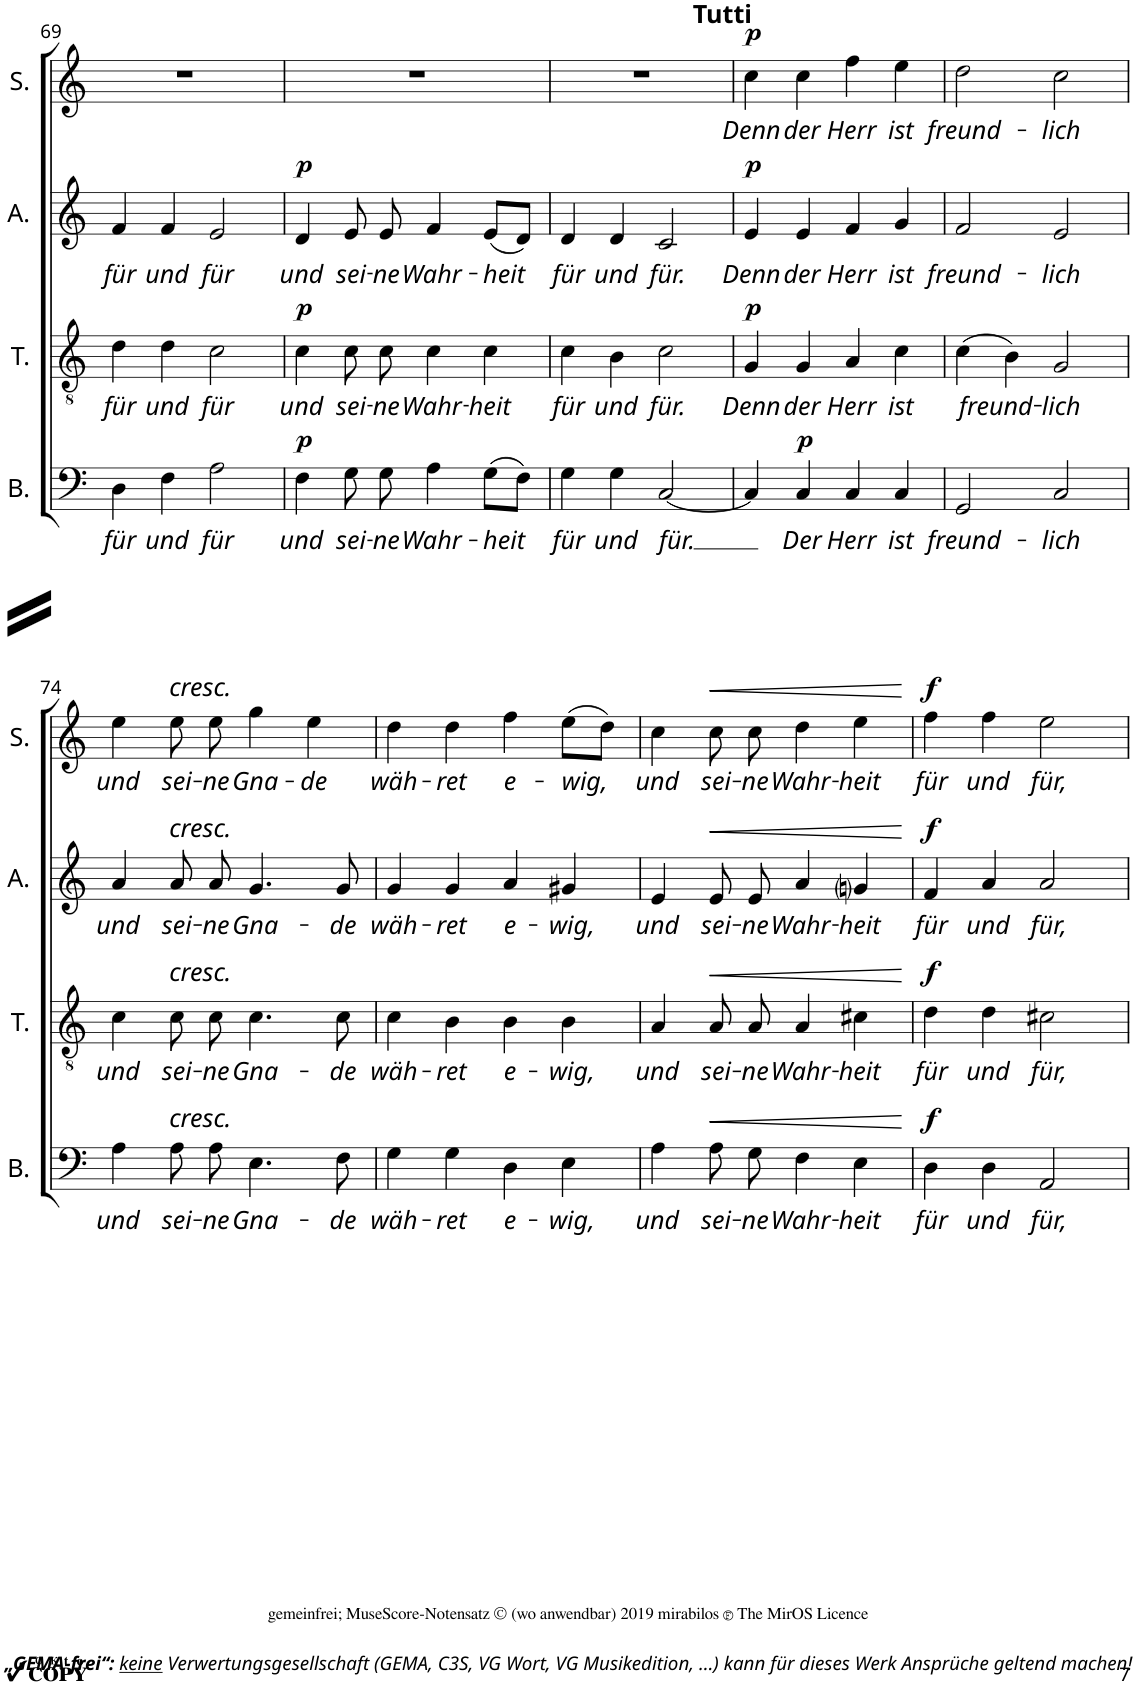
**kern	**text	**dynam	**kern	**text	**dynam	**kern	**text	**dynam	**kern	**text	**dynam
*part4	*part4	*part4	*part3	*part3	*part3	*part2	*part2	*part2	*part1	*part1	*part1
*staff4	*staff4	*staff4	*staff3	*staff3	*staff3	*staff2	*staff2	*staff2	*staff1	*staff1	*staff1
*I"Baß	*	*	*I"Tenor	*	*	*I"Alt	*	*	*I"Sopran	*	*
*I'B.	*	*	*I'T.	*	*	*I'A.	*	*	*I'S.	*	*
!!LO:PB:g=z
*clefF4	*	*	*clefGv2	*	*	*clefG2	*	*	*clefG2	*	*
*k[]	*	*	*k[]	*	*	*k[]	*	*	*k[]	*	*
*M4/4	*	*	*M4/4	*	*	*M4/4	*	*	*M4/4	*	*
*met(c)	*	*	*met(c)	*	*	*met(c)	*	*	*met(c)	*	*
=69	=69	=69	=69	=69	=69	=69	=69	=69	=69	=69	=69
!	!LO:LY:b	!	!	!LO:LY:b	!	!	!LO:LY:b	!	!	!	!
4D\	für	.	4d\	für	.	4f/	für	.	1r	.	.
!	!LO:LY:b	!	!	!LO:LY:b	!	!	!LO:LY:b	!	!	!	!
4F\	und	.	4d\	und	.	4f/	und	.	.	.	.
!	!LO:LY:b	!	!	!LO:LY:b	!	!	!LO:LY:b	!	!	!	!
2A\	für	.	2c\	für	.	2e/	für	.	.	.	.
=70	=70	=70	=70	=70	=70	=70	=70	=70	=70	=70	=70
!	!LO:LY:b	!LO:DY:a	!	!LO:LY:b	!LO:DY:a	!	!LO:LY:b	!LO:DY:a	!	!	!
4F\	und	p	4c\	und	p	4d/	und	p	1r	.	.
!	!LO:LY:b	!	!	!LO:LY:b	!	!	!LO:LY:b	!	!	!	!
8G\	sei-	.	8c\L	sei-	.	8e/	sei-	.	.	.	.
!	!LO:LY:b	!	!	!LO:LY:b	!	!	!LO:LY:b	!	!	!	!
8G\	-ne	.	8c\J	-ne	.	8e/	-ne	.	.	.	.
!	!LO:LY:b	!	!	!LO:LY:b	!	!	!LO:LY:b	!	!	!	!
4A\	Wahr-	.	4c\	Wahr-	.	4f/	Wahr-	.	.	.	.
!	!LO:LY:b	!	!	!LO:LY:b	!	!	!LO:LY:b	!	!	!	!
(8G\L	-heit	.	4c\	-heit	.	(8e/L	-heit	.	.	.	.
8F\J)	.	.	.	.	.	8d/J)	.	.	.	.	.
=71	=71	=71	=71	=71	=71	=71	=71	=71	=71	=71	=71
!	!LO:LY:b	!	!	!LO:LY:b	!	!	!LO:LY:b	!	!	!	!
4G\	für	.	4c\	für	.	4d/	für	.	1r	.	.
!	!LO:LY:b	!	!	!LO:LY:b	!	!	!LO:LY:b	!	!	!	!
4G\	und	.	4B\	und	.	4d/	und	.	.	.	.
!	!LO:LY:b	!	!	!LO:LY:b	!	!	!LO:LY:b	!	!	!	!
[2C/	für.	.	2c\	für.	.	2c/	für.	.	.	.	.
=72	=72	=72	=72	=72	=72	=72	=72	=72	=72	=72	=72
!	!	!	!	!	!	!	!	!	!LO:TX:a:B:t=Tutti	!	!
!	!	!	!	!LO:LY:b	!LO:DY:a	!	!LO:LY:b	!LO:DY:a	!	!LO:LY:b	!LO:DY:a
4C/]	.	.	4G/	Denn	p	4e/	Denn	p	4cc\	Denn	p
!	!LO:LY:b	!LO:DY:a	!	!LO:LY:b	!	!	!LO:LY:b	!	!	!LO:LY:b	!
4C/	Der	p	4G/	der	.	4e/	der	.	4cc\	der	.
!	!LO:LY:b	!	!	!LO:LY:b	!	!	!LO:LY:b	!	!	!LO:LY:b	!
4C/	Herr	.	4A/	Herr	.	4f/	Herr	.	4ff\	Herr	.
!	!LO:LY:b	!	!	!LO:LY:b	!	!	!LO:LY:b	!	!	!LO:LY:b	!
4C/	ist	.	4c\	ist	.	4g/	ist	.	4ee\	ist	.
=73	=73	=73	=73	=73	=73	=73	=73	=73	=73	=73	=73
!	!LO:LY:b	!	!	!LO:LY:b	!	!	!LO:LY:b	!	!	!LO:LY:b	!
2GG/	freund-	.	(4c\	freund-	.	2f/	freund-	.	2dd\	freund-	.
.	.	.	4B\)	.	.	.	.	.	.	.	.
!	!LO:LY:b	!	!	!LO:LY:b	!	!	!LO:LY:b	!	!	!LO:LY:b	!
2C/	-lich	.	2G/	-lich	.	2e/	-lich	.	2cc\	-lich	.
!!LO:LB:g=z
=74	=74	=74	=74	=74	=74	=74	=74	=74	=74	=74	=74
!	!LO:LY:b	!	!	!LO:LY:b	!	!	!LO:LY:b	!	!	!LO:LY:b	!
4A\	und	.	4c\	und	.	4a/	und	.	4ee\	und	.
!	!	!	!	!	!	!	!	!	!LO:TX:a:i:t=cresc.	!	!
!	!	!	!	!	!	!LO:TX:a:i:t=cresc.	!	!	!	!	!
!	!	!	!LO:TX:a:i:t=cresc.	!	!	!	!	!	!	!	!
!LO:TX:a:i:t=cresc.	!	!	!	!	!	!	!	!	!	!	!
!	!LO:LY:b	!	!	!LO:LY:b	!	!	!LO:LY:b	!	!	!LO:LY:b	!
8A\	sei-	.	8c\L	sei-	.	8a/	sei-	.	8ee\	sei-	.
!	!LO:LY:b	!	!	!LO:LY:b	!	!	!LO:LY:b	!	!	!LO:LY:b	!
8A\	-ne	.	8c\J	-ne	.	8a/	-ne	.	8ee\	-ne	.
!	!LO:LY:b	!	!	!LO:LY:b	!	!	!LO:LY:b	!	!	!LO:LY:b	!
4.E\	Gna-	.	4.c\	Gna-	.	4.g/	Gna-	.	4gg\	Gna-	.
!	!	!	!	!	!	!	!	!	!	!LO:LY:b	!
.	.	.	.	.	.	.	.	.	4ee\	-de	.
!	!LO:LY:b	!	!	!LO:LY:b	!	!	!LO:LY:b	!	!	!	!
8F\	-de	.	8c\	-de	.	8g/	-de	.	.	.	.
=75	=75	=75	=75	=75	=75	=75	=75	=75	=75	=75	=75
!	!LO:LY:b	!	!	!LO:LY:b	!	!	!LO:LY:b	!	!	!LO:LY:b	!
4G\	wäh-	.	4c\	wäh-	.	4g/	wäh-	.	4dd\	wäh-	.
!	!LO:LY:b	!	!	!LO:LY:b	!	!	!LO:LY:b	!	!	!LO:LY:b	!
4G\	-ret	.	4B\	-ret	.	4g/	-ret	.	4dd\	-ret	.
!	!LO:LY:b	!	!	!LO:LY:b	!	!	!LO:LY:b	!	!	!LO:LY:b	!
4D\	e-	.	4B\	e-	.	4a/	e-	.	4ff\	e-	.
!	!LO:LY:b	!	!	!LO:LY:b	!	!	!LO:LY:b	!	!	!LO:LY:b	!
4E\	-wig,	.	4B\	-wig,	.	4g#X/	-wig,	.	(8ee\L	-wig,	.
.	.	.	.	.	.	.	.	.	8dd\J)	.	.
=76	=76	=76	=76	=76	=76	=76	=76	=76	=76	=76	=76
!	!LO:LY:b	!	!	!LO:LY:b	!	!	!LO:LY:b	!	!	!LO:LY:b	!
4A\	und	.	4A/	und	.	4e/	und	.	4cc\	und	.
!	!LO:LY:b	!LO:HP:b	!	!LO:LY:b	!LO:HP:b	!	!LO:LY:b	!LO:HP:b	!	!LO:LY:b	!LO:HP:b
8A\	sei-	<	8A/L	sei-	<	8e/	sei-	<	8cc\	sei-	<
!	!LO:LY:b	!	!	!LO:LY:b	!	!	!LO:LY:b	!	!	!LO:LY:b	!
8G\	-ne	.	8A/J	-ne	.	8e/	-ne	.	8cc\	-ne	.
!	!LO:LY:b	!	!	!LO:LY:b	!	!	!LO:LY:b	!	!	!LO:LY:b	!
4F\	Wahr-	.	4A/	Wahr-	.	4a/	Wahr-	.	4dd\	Wahr-	.
!	!LO:LY:b	!	!	!LO:LY:b	!	!	!LO:LY:b	!	!	!LO:LY:b	!
4E\	-heit	.	4c#X\	-heit	.	4gni/	-heit	.	4ee\	-heit	.
.	.	[	.	.	[	.	.	[	.	.	[
=77	=77	=77	=77	=77	=77	=77	=77	=77	=77	=77	=77
!	!LO:LY:b	!LO:DY:a	!	!LO:LY:b	!LO:DY:a	!	!LO:LY:b	!LO:DY:a	!	!LO:LY:b	!LO:DY:a
4D\	für	f	4d\	für	f	4f/	für	f	4ff\	für	f
!	!LO:LY:b	!	!	!LO:LY:b	!	!	!LO:LY:b	!	!	!LO:LY:b	!
4D\	und	.	4d\	und	.	4a/	und	.	4ff\	und	.
!	!LO:LY:b	!	!	!LO:LY:b	!	!	!LO:LY:b	!	!	!LO:LY:b	!
2AA/	für,	.	2c#X\	für,	.	2a/	für,	.	2ee\	für,	.
=	=	=	=	=	=	=	=	=	=	=	=
*-	*-	*-	*-	*-	*-	*-	*-	*-	*-	*-	*-
